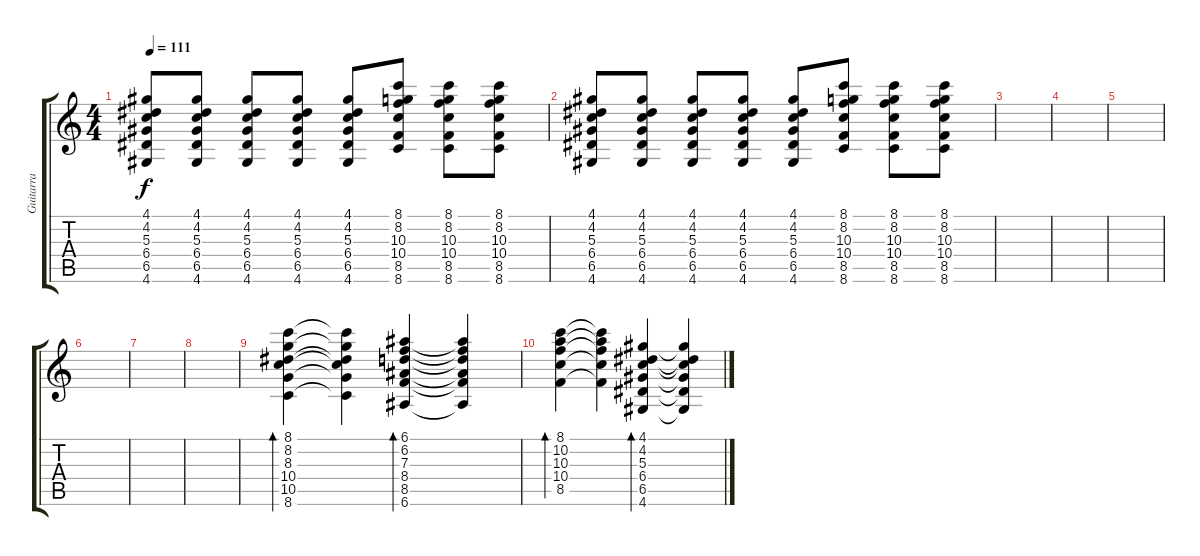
\track ("Guitarra" "Guitarra") {instrument overdrivenguitar}
\staff {score tabs}
\tuning (E4 B3 G3 D3 A2 E2) {hide}
\ts (4 4)
\tempo 111
\clef g2
\ks c
(4.1 4.2 5.3 6.4 6.5 4.6).8{dy f} (4.1 4.2 5.3 6.4 6.5 4.6).8 (4.1 4.2 5.3 6.4 6.5 4.6).8 (4.1 4.2 5.3 6.4 6.5 4.6).8 (4.1 4.2 5.3 6.4 6.5 4.6).8 (8.1 8.2 10.3 10.4 8.5 8.6).8 (8.1 8.2 10.3 10.4 8.5 8.6).8 (8.1 8.2 10.3 10.4 8.5 8.6).8 |
(4.1 4.2 5.3 6.4 6.5 4.6).8 (4.1 4.2 5.3 6.4 6.5 4.6).8 (4.1 4.2 5.3 6.4 6.5 4.6).8 (4.1 4.2 5.3 6.4 6.5 4.6).8 (4.1 4.2 5.3 6.4 6.5 4.6).8 (8.1 8.2 10.3 10.4 8.5 8.6).8 (8.1 8.2 10.3 10.4 8.5 8.6).8 (8.1 8.2 10.3 10.4 8.5 8.6).8 |
|
|
|
|
|
|
(8.1 8.2 8.3 10.4 10.5 8.6).4{bd 30} (8.1{t} 8.2{t} 8.3{t} 10.4{t} 10.5{t} 8.6{t}).4 (6.1 6.2 7.3 8.4 8.5 6.6).4{bd 30} (6.1{t} 6.2{t} 7.3{t} 8.4{t} 8.5{t} 6.6{t}).4 |
(8.1 10.2 10.3 10.4 8.5).4{bd 30} (8.1{t} 10.2{t} 10.3{t} 10.4{t} 8.5{t}).4 (4.1 4.2 5.3 6.4 6.5 4.6).4{bd 30} (4.1{t} 4.2{t} 5.3{t} 6.4{t} 6.5{t} 4.6{t}).4
